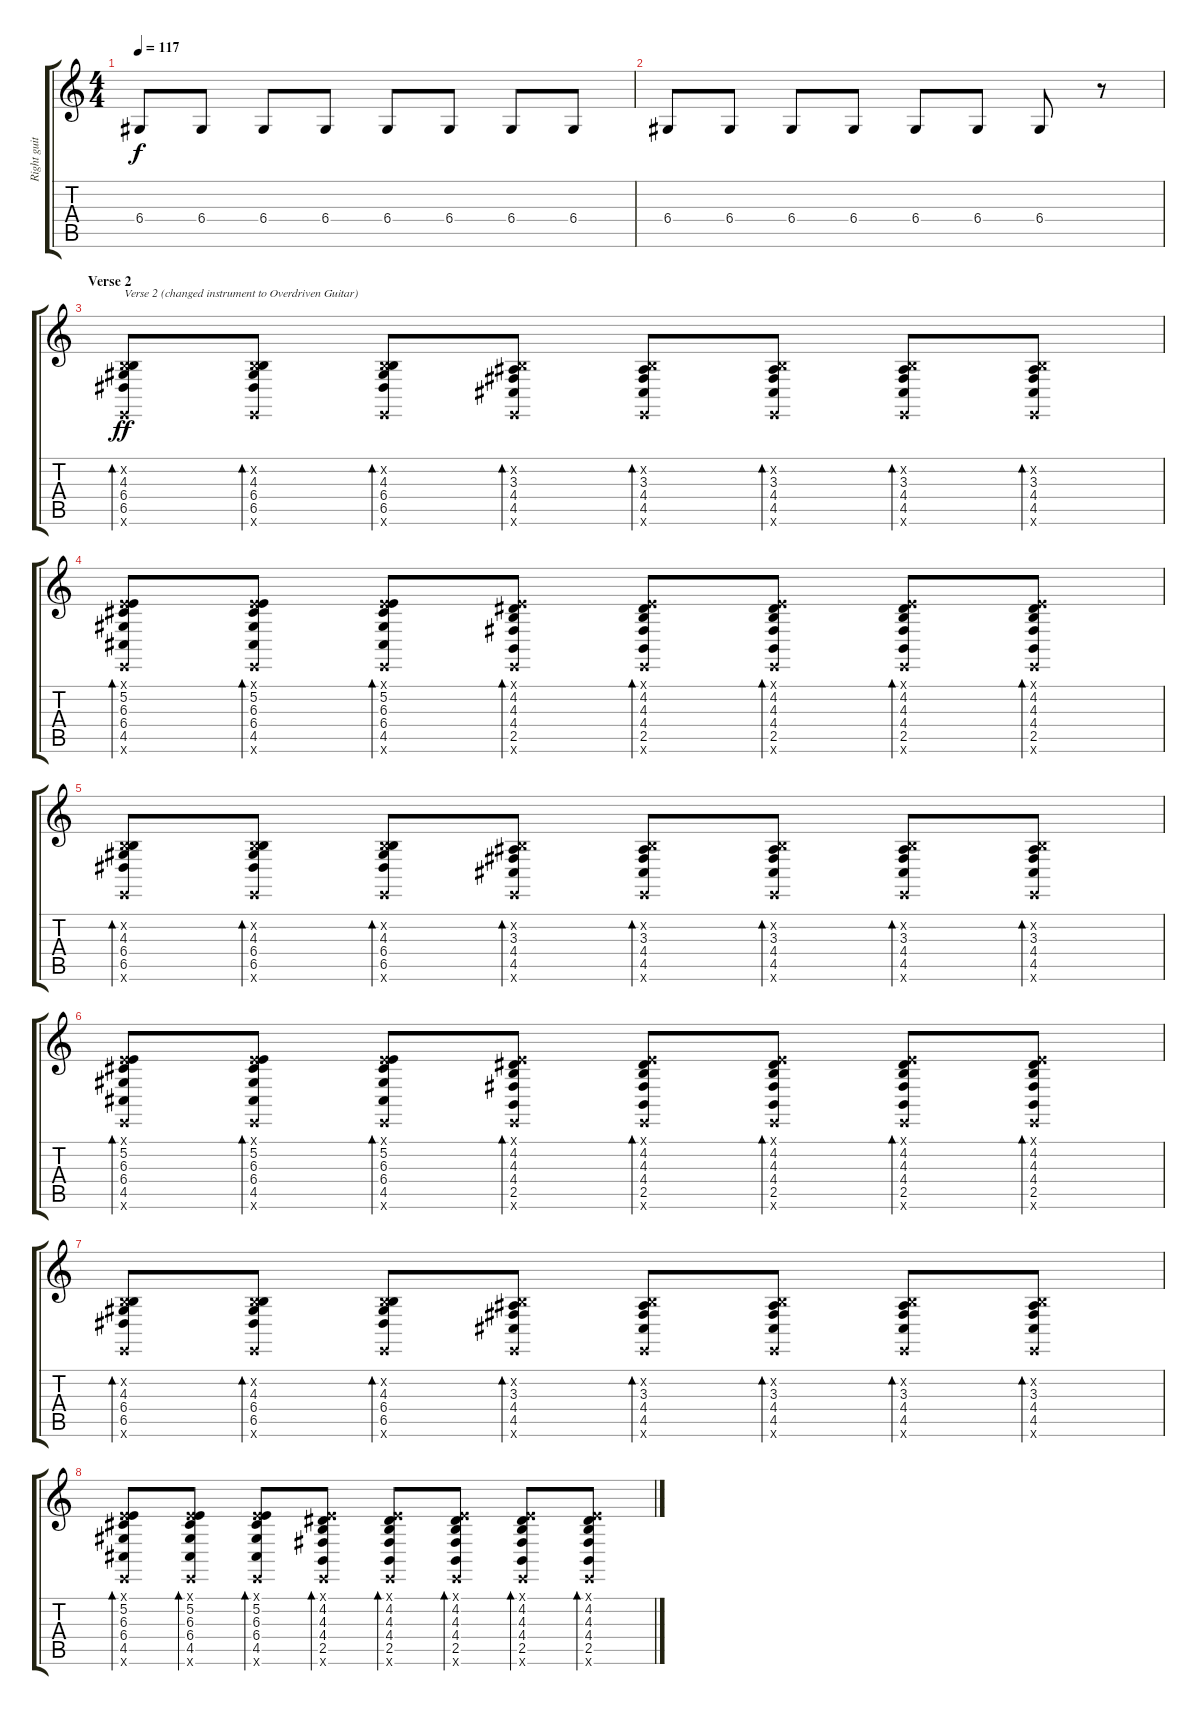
\track ("Right guitar" "Right guit") {instrument lead5charang}
\staff {score tabs}
\tuning (E4 B3 G3 D3 A2 E2) {hide}
\ts (4 4)
\tempo 117
\clef g2
\ks c
6.4.8{dy f} 6.4.8 6.4.8 6.4.8 6.4.8 6.4.8 6.4.8 6.4.8 |
6.4.8 6.4.8 6.4.8 6.4.8 6.4.8 6.4.8 6.4.8 r.8 |
\section ("" "Verse 2")
(0.2{x} 4.3 6.4 6.5 0.6{x}).8{bd 30 txt "Verse 2 (changed instrument to Overdriven Guitar)" dy ff instrument overdrivenguitar} (0.2{x} 4.3 6.4 6.5 0.6{x}).8{bd 30} (0.2{x} 4.3 6.4 6.5 0.6{x}).8{bd 30} (0.2{x} 3.3 4.4 4.5 0.6{x}).8{bd 30} (0.2{x} 3.3 4.4 4.5 0.6{x}).8{bd 30} (0.2{x} 3.3 4.4 4.5 0.6{x}).8{bd 30} (0.2{x} 3.3 4.4 4.5 0.6{x}).8{bd 30} (0.2{x} 3.3 4.4 4.5 0.6{x}).8{bd 30} |
(0.1{x} 5.2 6.3 6.4 4.5 0.6{x}).8{bd 30} (0.1{x} 5.2 6.3 6.4 4.5 0.6{x}).8{bd 30} (0.1{x} 5.2 6.3 6.4 4.5 0.6{x}).8{bd 30} (0.1{x} 4.2 4.3 4.4 2.5 0.6{x}).8{bd 30} (0.1{x} 4.2 4.3 4.4 2.5 0.6{x}).8{bd 30} (0.1{x} 4.2 4.3 4.4 2.5 0.6{x}).8{bd 30} (0.1{x} 4.2 4.3 4.4 2.5 0.6{x}).8{bd 30} (0.1{x} 4.2 4.3 4.4 2.5 0.6{x}).8{bd 30} |
(0.2{x} 4.3 6.4 6.5 0.6{x}).8{bd 30} (0.2{x} 4.3 6.4 6.5 0.6{x}).8{bd 30} (0.2{x} 4.3 6.4 6.5 0.6{x}).8{bd 30} (0.2{x} 3.3 4.4 4.5 0.6{x}).8{bd 30} (0.2{x} 3.3 4.4 4.5 0.6{x}).8{bd 30} (0.2{x} 3.3 4.4 4.5 0.6{x}).8{bd 30} (0.2{x} 3.3 4.4 4.5 0.6{x}).8{bd 30} (0.2{x} 3.3 4.4 4.5 0.6{x}).8{bd 30} |
(0.1{x} 5.2 6.3 6.4 4.5 0.6{x}).8{bd 30} (0.1{x} 5.2 6.3 6.4 4.5 0.6{x}).8{bd 30} (0.1{x} 5.2 6.3 6.4 4.5 0.6{x}).8{bd 30} (0.1{x} 4.2 4.3 4.4 2.5 0.6{x}).8{bd 30} (0.1{x} 4.2 4.3 4.4 2.5 0.6{x}).8{bd 30} (0.1{x} 4.2 4.3 4.4 2.5 0.6{x}).8{bd 30} (0.1{x} 4.2 4.3 4.4 2.5 0.6{x}).8{bd 30} (0.1{x} 4.2 4.3 4.4 2.5 0.6{x}).8{bd 30} |
(0.2{x} 4.3 6.4 6.5 0.6{x}).8{bd 30} (0.2{x} 4.3 6.4 6.5 0.6{x}).8{bd 30} (0.2{x} 4.3 6.4 6.5 0.6{x}).8{bd 30} (0.2{x} 3.3 4.4 4.5 0.6{x}).8{bd 30} (0.2{x} 3.3 4.4 4.5 0.6{x}).8{bd 30} (0.2{x} 3.3 4.4 4.5 0.6{x}).8{bd 30} (0.2{x} 3.3 4.4 4.5 0.6{x}).8{bd 30} (0.2{x} 3.3 4.4 4.5 0.6{x}).8{bd 30} |
(0.1{x} 5.2 6.3 6.4 4.5 0.6{x}).8{bd 30} (0.1{x} 5.2 6.3 6.4 4.5 0.6{x}).8{bd 30} (0.1{x} 5.2 6.3 6.4 4.5 0.6{x}).8{bd 30} (0.1{x} 4.2 4.3 4.4 2.5 0.6{x}).8{bd 30} (0.1{x} 4.2 4.3 4.4 2.5 0.6{x}).8{bd 30} (0.1{x} 4.2 4.3 4.4 2.5 0.6{x}).8{bd 30} (0.1{x} 4.2 4.3 4.4 2.5 0.6{x}).8{bd 30} (0.1{x} 4.2 4.3 4.4 2.5 0.6{x}).8{bd 30}
